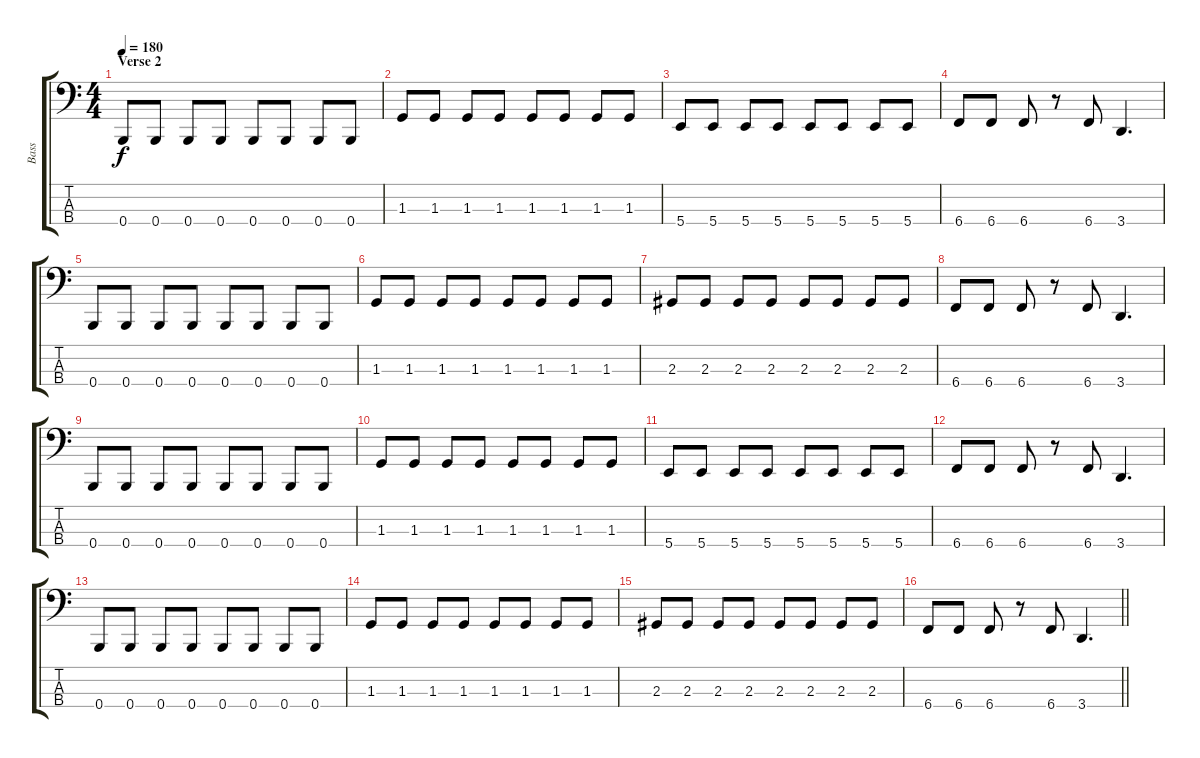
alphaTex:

\track ("Bass" "Bass") {instrument electricbasspick}
\staff {score tabs}
\tuning (E2 B1 Gb1 B0) {hide}
\ts (4 4)
\section ("" "Verse 2")
\tempo 180
\clef f4
\ks c
0.4.8{dy f} 0.4.8 0.4.8 0.4.8 0.4.8 0.4.8 0.4.8 0.4.8 |
1.3.8 1.3.8 1.3.8 1.3.8 1.3.8 1.3.8 1.3.8 1.3.8 |
5.4.8 5.4.8 5.4.8 5.4.8 5.4.8 5.4.8 5.4.8 5.4.8 |
6.4.8 6.4.8 6.4.8 r.8 6.4.8 3.4.4{d} |
0.4.8 0.4.8 0.4.8 0.4.8 0.4.8 0.4.8 0.4.8 0.4.8 |
1.3.8 1.3.8 1.3.8 1.3.8 1.3.8 1.3.8 1.3.8 1.3.8 |
2.3.8 2.3.8 2.3.8 2.3.8 2.3.8 2.3.8 2.3.8 2.3.8 |
6.4.8 6.4.8 6.4.8 r.8 6.4.8 3.4.4{d} |
0.4.8 0.4.8 0.4.8 0.4.8 0.4.8 0.4.8 0.4.8 0.4.8 |
1.3.8 1.3.8 1.3.8 1.3.8 1.3.8 1.3.8 1.3.8 1.3.8 |
5.4.8 5.4.8 5.4.8 5.4.8 5.4.8 5.4.8 5.4.8 5.4.8 |
6.4.8 6.4.8 6.4.8 r.8 6.4.8 3.4.4{d} |
0.4.8 0.4.8 0.4.8 0.4.8 0.4.8 0.4.8 0.4.8 0.4.8 |
1.3.8 1.3.8 1.3.8 1.3.8 1.3.8 1.3.8 1.3.8 1.3.8 |
2.3.8 2.3.8 2.3.8 2.3.8 2.3.8 2.3.8 2.3.8 2.3.8 |
\barLineRight lightlight
6.4.8 6.4.8 6.4.8 r.8 6.4.8 3.4.4{d}
